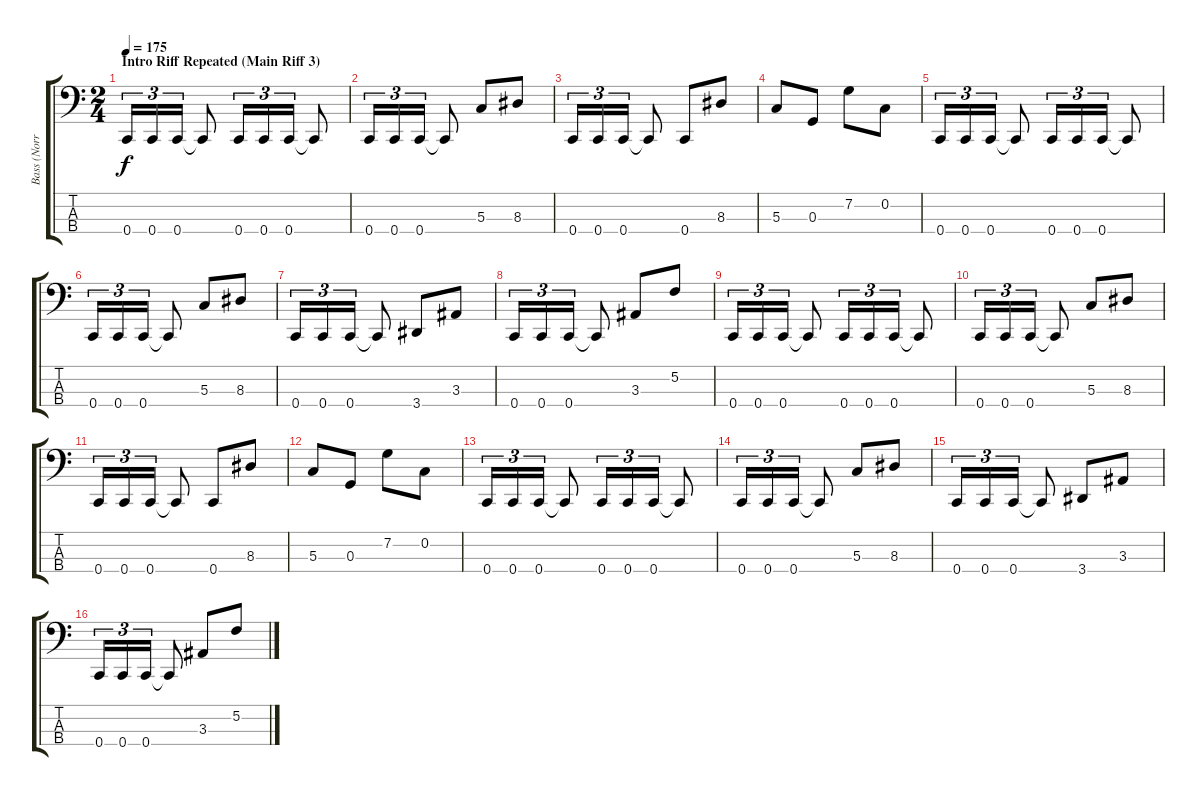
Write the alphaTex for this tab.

\track ("Bass (Norris)" "Bass (Norr") {instrument electricbasspick}
\staff {score tabs}
\tuning (F2 C2 G1 C1) {hide}
\ts (2 4)
\section ("" "Intro Riff Repeated (Main Riff 3)")
\tempo 175
\clef f4
\ks c
0.4.16{tu (3 2) dy f} 0.4.16{tu (3 2)} 0.4.16{tu (3 2)} 0.4{t}.8 0.4.16{tu (3 2)} 0.4.16{tu (3 2)} 0.4.16{tu (3 2)} 0.4{t}.8 |
0.4.16{tu (3 2)} 0.4.16{tu (3 2)} 0.4.16{tu (3 2)} 0.4{t}.8 5.3.8 8.3.8 |
0.4.16{tu (3 2)} 0.4.16{tu (3 2)} 0.4.16{tu (3 2)} 0.4{t}.8 0.4.8 8.3.8 |
5.3.8 0.3.8 7.2.8 0.2.8 |
0.4.16{tu (3 2)} 0.4.16{tu (3 2)} 0.4.16{tu (3 2)} 0.4{t}.8 0.4.16{tu (3 2)} 0.4.16{tu (3 2)} 0.4.16{tu (3 2)} 0.4{t}.8 |
0.4.16{tu (3 2)} 0.4.16{tu (3 2)} 0.4.16{tu (3 2)} 0.4{t}.8 5.3.8 8.3.8 |
0.4.16{tu (3 2)} 0.4.16{tu (3 2)} 0.4.16{tu (3 2)} 0.4{t}.8 3.4.8 3.3.8 |
0.4.16{tu (3 2)} 0.4.16{tu (3 2)} 0.4.16{tu (3 2)} 0.4{t}.8 3.3.8 5.2.8 |
0.4.16{tu (3 2)} 0.4.16{tu (3 2)} 0.4.16{tu (3 2)} 0.4{t}.8 0.4.16{tu (3 2)} 0.4.16{tu (3 2)} 0.4.16{tu (3 2)} 0.4{t}.8 |
0.4.16{tu (3 2)} 0.4.16{tu (3 2)} 0.4.16{tu (3 2)} 0.4{t}.8 5.3.8 8.3.8 |
0.4.16{tu (3 2)} 0.4.16{tu (3 2)} 0.4.16{tu (3 2)} 0.4{t}.8 0.4.8 8.3.8 |
5.3.8 0.3.8 7.2.8 0.2.8 |
0.4.16{tu (3 2)} 0.4.16{tu (3 2)} 0.4.16{tu (3 2)} 0.4{t}.8 0.4.16{tu (3 2)} 0.4.16{tu (3 2)} 0.4.16{tu (3 2)} 0.4{t}.8 |
0.4.16{tu (3 2)} 0.4.16{tu (3 2)} 0.4.16{tu (3 2)} 0.4{t}.8 5.3.8 8.3.8 |
0.4.16{tu (3 2)} 0.4.16{tu (3 2)} 0.4.16{tu (3 2)} 0.4{t}.8 3.4.8 3.3.8 |
0.4.16{tu (3 2)} 0.4.16{tu (3 2)} 0.4.16{tu (3 2)} 0.4{t}.8 3.3.8 5.2.8
